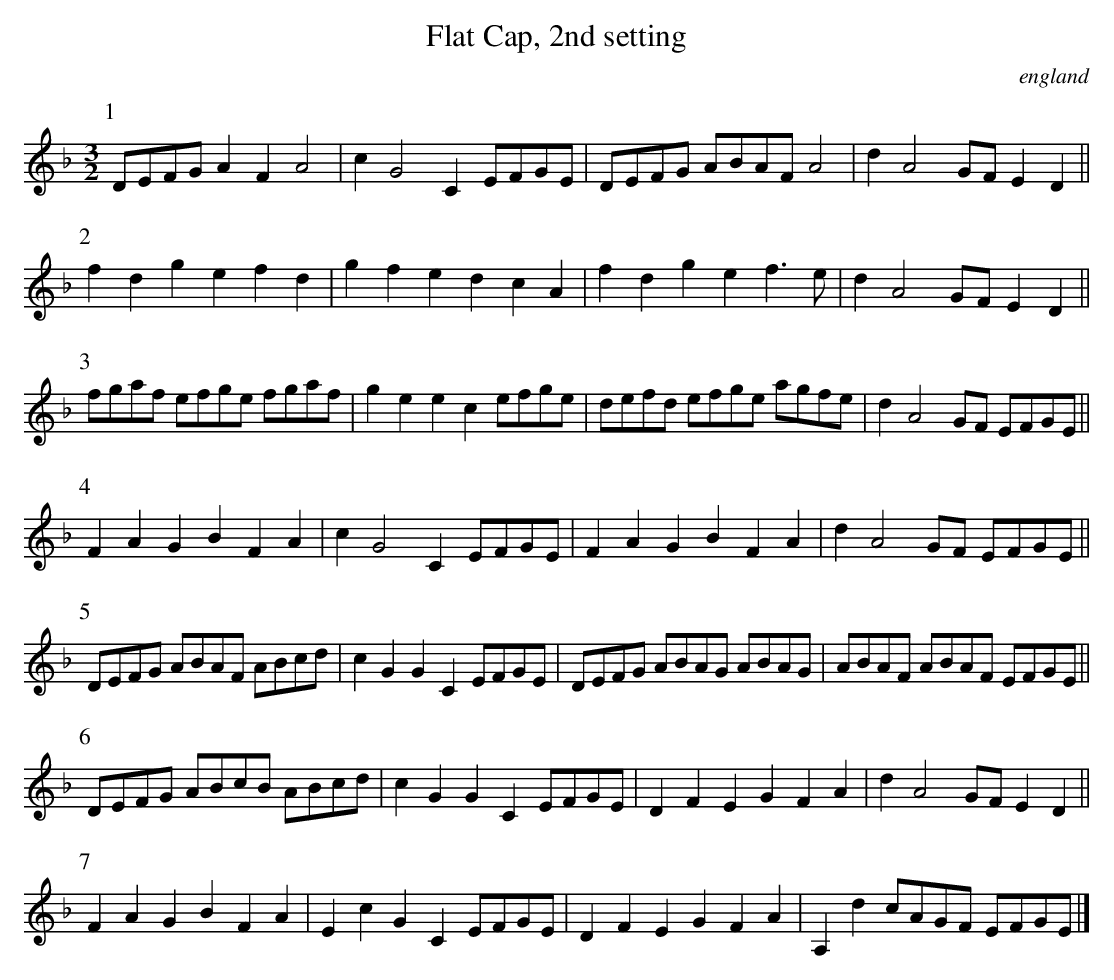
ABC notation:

X:1
T:Flat Cap, 2nd setting
O:england
M:3/2
L:1/8
K:F
P:1
DEFG A2 F2 A4 | c2 G4 C2 EFGE |\
DEFG ABAF  A4 | d2 A4 GF E2 D2 ||
P:2
f2 d2 g2 e2 f2 d2 | g2 f2 e2 d2 c2 A2 |\
f2 d2 g2 e2 f3 e  | d2 A4    GF E2 D2 ||
P:3
fgaf efge fgaf | g2 e2 e2 c2 efge |\
defd efge agfe | d2 A4    GF EFGE ||
P:4
F2 A2 G2 B2 F2 A2 | c2 G4 C2 EFGE |\
F2 A2 G2 B2 F2 A2 | d2 A4 GF EFGE ||
P:5
DEFG ABAF ABcd | c2 G2 G2 C2 EFGE |\
DEFG ABAG ABAG | ABAF  ABAF  EFGE ||
P:6
DEFG  ABcB  ABcd | c2 G2 G2 C2 EFGE|\
D2 F2 E2 G2 F2 A2| d2 A4 GF E2 D2  ||
P:7
F2 A2 G2 B2 F2 A2 | E2 c2 G2 C2 EFGE |\
D2 F2 E2 G2 F2 A2 | A,2 d2 cAGF EFGE |]
